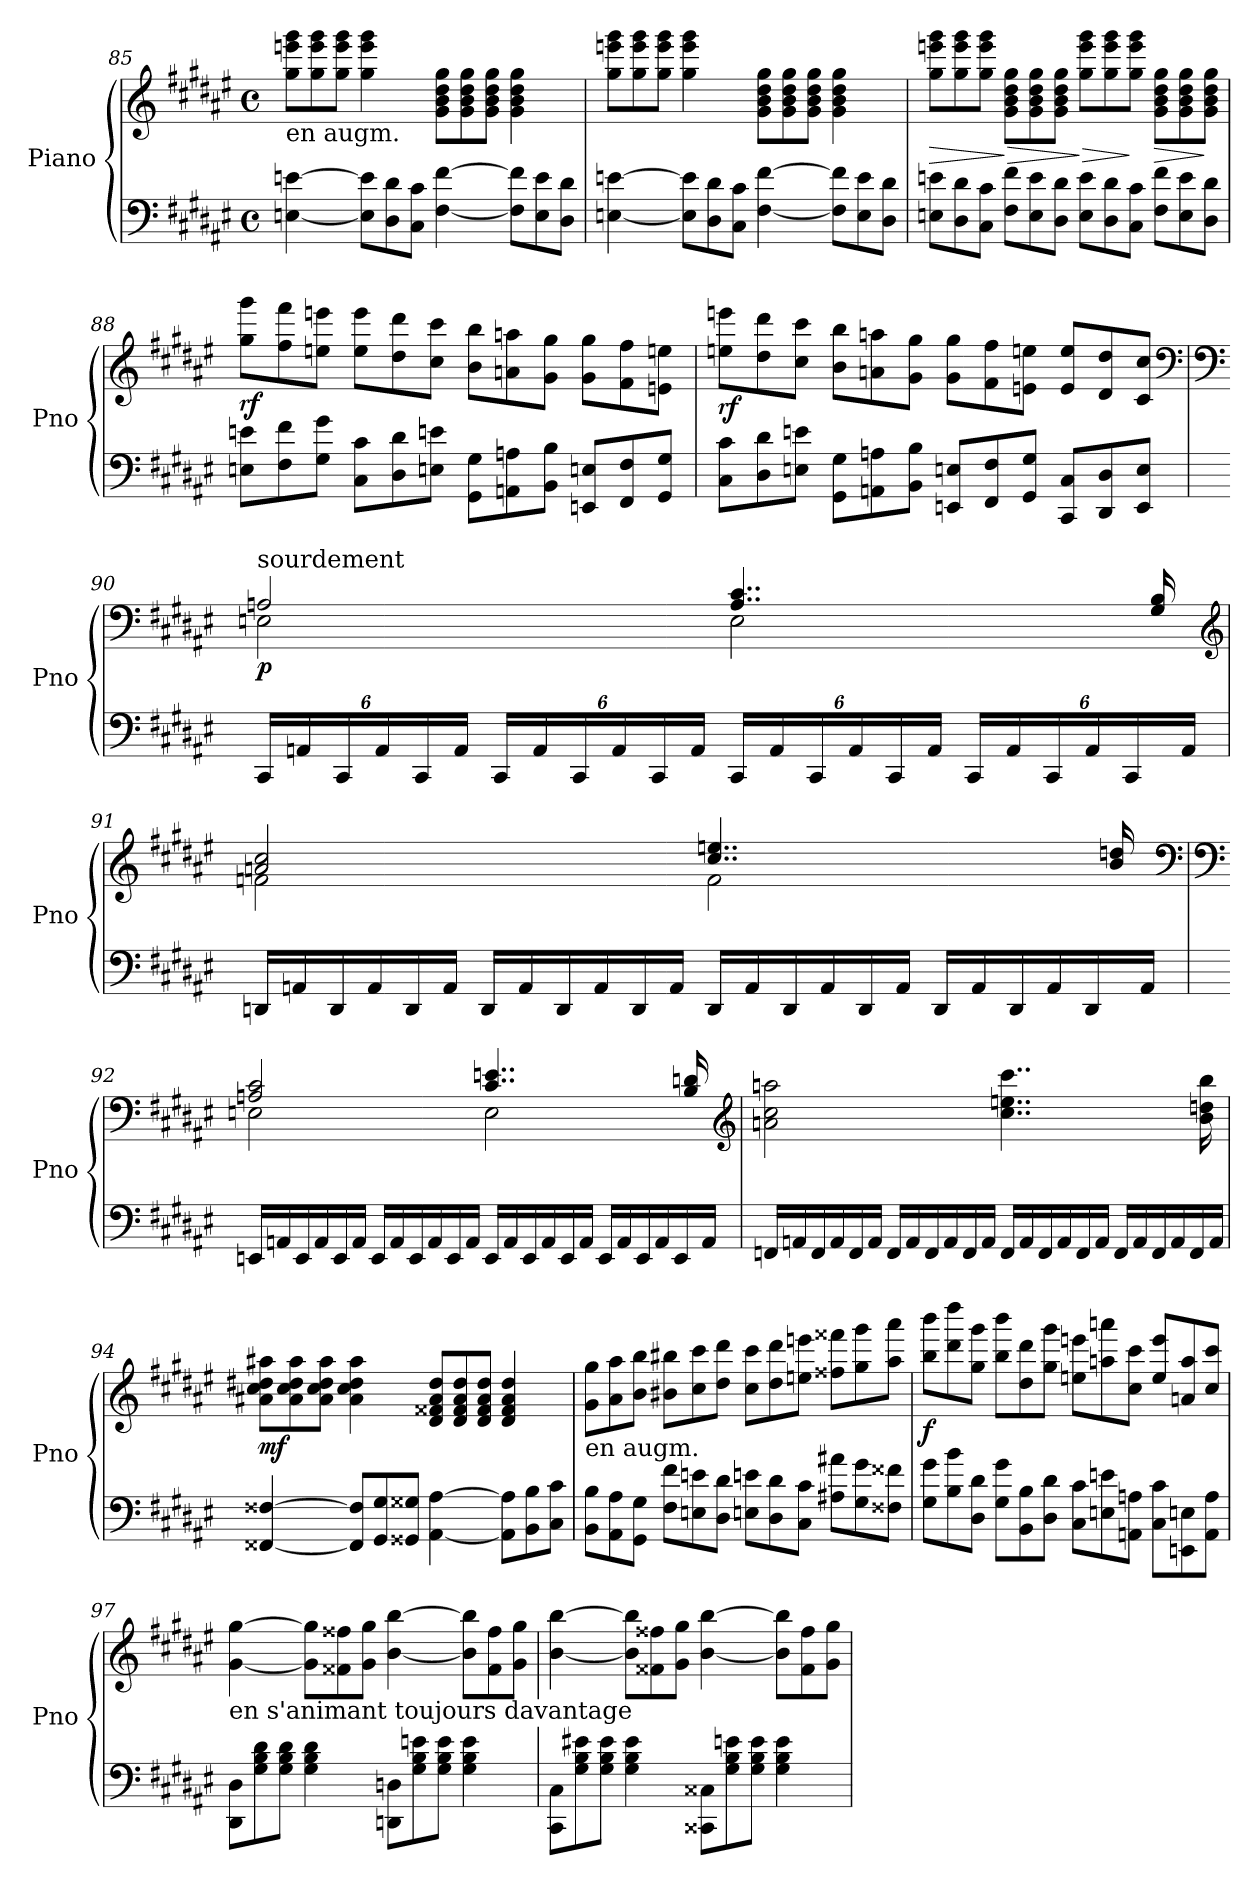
**kern	**kern	**dynam
*part1	*part1	*part1
*staff2	*staff1	*staff1/2
*I"Piano	*	*
*I'Pno	*	*
*clefF4	*clefG2	*
*k[f#c#g#d#a#e#]	*k[f#c#g#d#a#e#]	*
*F#:	*F#:	*
*M4/4	*M4/4	*
*met(c)	*met(c)	*
*	*Xtuplet	*
=85	=85	=85
!	!LO:TX:b:t=en augm.	!
[4En\ [4en\	12gg#\ 12eeen\ 12ggg#\L	.
.	12gg#\ 12eee\ 12ggg#\	.
.	12gg#\ 12eee\ 12ggg#\J	.
*Xtuplet	*	*
12E\] 12e\]L	4gg#\ 4eee\ 4ggg#\	.
12D#\ 12d#\	.	.
12C#\ 12c#\J	.	.
[4F#\ [4f#\	12g#\ 12b\ 12dd#\ 12gg#\L	.
.	12g#\ 12b\ 12dd#\ 12gg#\	.
.	12g#\ 12b\ 12dd#\ 12gg#\J	.
12F#\] 12f#\]L	4g#\ 4b\ 4dd#\ 4gg#\	.
12E\ 12e\	.	.
12D#\ 12d#\J	.	.
=86	=86	=86
[4En\ [4en\	12gg#\ 12eeen\ 12ggg#\L	.
.	12gg#\ 12eee\ 12ggg#\	.
.	12gg#\ 12eee\ 12ggg#\J	.
12E\] 12e\]L	4gg#\ 4eee\ 4ggg#\	.
12D#\ 12d#\	.	.
12C#\ 12c#\J	.	.
[4F#\ [4f#\	12g#\ 12b\ 12dd#\ 12gg#\L	.
.	12g#\ 12b\ 12dd#\ 12gg#\	.
.	12g#\ 12b\ 12dd#\ 12gg#\J	.
12F#\] 12f#\]L	4g#\ 4b\ 4dd#\ 4gg#\	.
12E\ 12e\	.	.
12D#\ 12d#\J	.	.
!!LO:LB:g=z
=87	=87	=87
!	!	!LO:HP:b
12En\ 12en\L	12gg#\ 12eeen\ 12ggg#\L	>
12D#\ 12d#\	12gg#\ 12eee\ 12ggg#\	.
12C#\ 12c#\J	12gg#\ 12eee\ 12ggg#\J	.
!	!	!LO:HP:n=1:b
12F#\ 12f#\L	12g#\ 12b\ 12dd#\ 12gg#\L	] >
12E\ 12e\	12g#\ 12b\ 12dd#\ 12gg#\	.
12D#\ 12d#\J	12g#\ 12b\ 12dd#\ 12gg#\J	.
!	!	!LO:HP:n=1:b
12E\ 12e\L	12gg#\ 12eee\ 12ggg#\L	] >
12D#\ 12d#\	12gg#\ 12eee\ 12ggg#\	.
12C#\ 12c#\J	12gg#\ 12eee\ 12ggg#\J	]
!	!	!LO:HP:b
12F#\ 12f#\L	12g#\ 12b\ 12dd#\ 12gg#\L	>
12E\ 12e\	12g#\ 12b\ 12dd#\ 12gg#\	.
12D#\ 12d#\J	12g#\ 12b\ 12dd#\ 12gg#\J	]
=88	=88	=88
!	!	!LO:DY:b
12En\ 12en\L	12gg#\ 12ggg#\L	rf
12F#\ 12f#\	12ff#\ 12fff#\	.
12G#\ 12g#\J	12een\ 12eeen\J	.
12C#\ 12c#\L	12ee\ 12eee\L	.
12D#\ 12d#\	12dd#\ 12ddd#\	.
12En\ 12en\J	12cc#\ 12ccc#\J	.
12GG#\ 12G#\L	12b\ 12bb\L	.
12AAn\ 12An\	12an\ 12aan\	.
12BB\ 12B\J	12g#\ 12gg#\J	.
12EEn/ 12En/L	12g#\ 12gg#\L	.
12FF#/ 12F#/	12f#\ 12ff#\	.
12GG#/ 12G#/J	12en\ 12een\J	.
=89	=89	=89
!	!	!LO:DY:b
12C#\ 12c#\L	12een\ 12eeen\L	rf
12D#\ 12d#\	12dd#\ 12ddd#\	.
12En\ 12en\J	12cc#\ 12ccc#\J	.
12GG#\ 12G#\L	12b\ 12bb\L	.
12AAn\ 12An\	12an\ 12aan\	.
12BB\ 12B\J	12g#\ 12gg#\J	.
12EEn/ 12En/L	12g#\ 12gg#\L	.
12FF#/ 12F#/	12f#\ 12ff#\	.
12GG#/ 12G#/J	12en\ 12een\J	.
12CC#/ 12C#/L	12e/ 12ee/L	.
12DD#/ 12D#/	12d#/ 12dd#/	.
12EE/ 12E/J	12c#/ 12cc#/J	.
*	*clefF4	*
!!LO:LB:g=z
=90	=90	=90
*	*clefF4	*
*tuplet	*	*
*Xbrackettup	*	*
*	*^	*
!	!LO:TX:a:t=sourdement	!	!
!	!	!	!LO:DY:b
24CC#/LL	2An/	2En\	p
24AAn/	.	.	.
24CC#/	.	.	.
24AA/	.	.	.
24CC#/	.	.	.
24AA/JJ	.	.	.
24CC#/LL	.	.	.
24AA/	.	.	.
24CC#/	.	.	.
24AA/	.	.	.
24CC#/	.	.	.
24AA/JJ	.	.	.
24CC#/LL	4..A/ 4..c#/	2E\	.
24AA/	.	.	.
24CC#/	.	.	.
24AA/	.	.	.
24CC#/	.	.	.
24AA/JJ	.	.	.
24CC#/LL	.	.	.
24AA/	.	.	.
24CC#/	.	.	.
24AA/	.	.	.
24CC#/	.	.	.
.	16G#/ 16B/	.	.
24AA/JJ	.	.	.
*	*clefG2	*	*
=91	=91	=91	=91
*Xtuplet	*	*	*
24DDn/LL	2an/ 2cc#/	2fn\	.
24AAn/	.	.	.
24DD/	.	.	.
24AA/	.	.	.
24DD/	.	.	.
24AA/JJ	.	.	.
24DD/LL	.	.	.
24AA/	.	.	.
24DD/	.	.	.
24AA/	.	.	.
24DD/	.	.	.
24AA/JJ	.	.	.
24DD/LL	4..cc#/ 4..een/	2f\	.
24AA/	.	.	.
24DD/	.	.	.
24AA/	.	.	.
24DD/	.	.	.
24AA/JJ	.	.	.
24DD/LL	.	.	.
24AA/	.	.	.
24DD/	.	.	.
24AA/	.	.	.
24DD/	.	.	.
.	16b/ 16ddn/	.	.
24AA/JJ	.	.	.
*	*clefF4	*	*
!!LO:PB:g=z	!!
=92	=92	=92	=92
*	*clefF4	*	*
24EEn/LL	2An/ 2c#/	2En\	.
24AAn/	.	.	.
24EE/	.	.	.
24AA/	.	.	.
24EE/	.	.	.
24AA/JJ	.	.	.
24EE/LL	.	.	.
24AA/	.	.	.
24EE/	.	.	.
24AA/	.	.	.
24EE/	.	.	.
24AA/JJ	.	.	.
24EE/LL	4..c#/ 4..en/	2E\	.
24AA/	.	.	.
24EE/	.	.	.
24AA/	.	.	.
24EE/	.	.	.
24AA/JJ	.	.	.
24EE/LL	.	.	.
24AA/	.	.	.
24EE/	.	.	.
24AA/	.	.	.
24EE/	.	.	.
.	16B/ 16dn/	.	.
24AA/JJ	.	.	.
*	*v	*v	*
*	*clefG2	*
=93	=93	=93
24FFn/LL	2an\ 2cc#\ 2aan\	.
24AAn/	.	.
24FF/	.	.
24AA/	.	.
24FF/	.	.
24AA/JJ	.	.
24FF/LL	.	.
24AA/	.	.
24FF/	.	.
24AA/	.	.
24FF/	.	.
24AA/JJ	.	.
24FF/LL	4..cc#\ 4..een\ 4..ccc#\	.
24AA/	.	.
24FF/	.	.
24AA/	.	.
24FF/	.	.
24AA/JJ	.	.
24FF/LL	.	.
24AA/	.	.
24FF/	.	.
24AA/	.	.
24FF/	.	.
.	16b\ 16ddn\ 16bb\	.
24AA/JJ	.	.
!!LO:LB:g=z
=94	=94	=94
!	!	!LO:DY:b
[4FF##X/ [4F##X/	12a#X\ 12cc#\ 12dd#X\ 12aa#X\L	mf
.	12a#\ 12cc#\ 12dd#\ 12aa#\	.
.	12a#\ 12cc#\ 12dd#\ 12aa#\J	.
12FF##/] 12F##/]L	4a#\ 4cc#\ 4dd#\ 4aa#\	.
12GG#/ 12G#/	.	.
12GG##X/ 12G##X/J	.	.
[4AA#\ [4A#\	12d#/ 12f##X/ 12a#/ 12dd#/L	.
.	12d#/ 12f##/ 12a#/ 12dd#/	.
.	12d#/ 12f##/ 12a#/ 12dd#/J	.
12AA#\] 12A#\]L	4d#/ 4f##/ 4a#/ 4dd#/	.
12BB\ 12B\	.	.
12C#\ 12c#\J	.	.
=95	=95	=95
!LO:TX:a:t=en augm.	!	!
12BB\ 12B\L	12g#\ 12gg#\L	.
12AA#\ 12A#\	12a#\ 12aa#\	.
12GG#\ 12G#\J	12b\ 12bb\J	.
12F#\ 12f#\L	12b#X\ 12bb#X\L	.
12En\ 12en\	12cc#\ 12ccc#\	.
12D#\ 12d#\J	12dd#\ 12ddd#\J	.
12En\ 12en\L	12cc#\ 12ccc#\L	.
12D#\ 12d#\	12dd#\ 12ddd#\	.
12C#\ 12c#\J	12een\ 12eeen\J	.
12A#X\ 12a#X\L	12ff##X\ 12fff##X\L	.
12G#\ 12g#\	12gg#\ 12ggg#\	.
12F##X\ 12f##X\J	12aa#\ 12aaa#\J	.
=96	=96	=96
!	!	!LO:DY:b
12G#\ 12g#\L	12bb\ 12bbb\L	f
12B\ 12b\	12ddd#\ 12dddd#\	.
12D#\ 12d#\J	12gg#\ 12ggg#\J	.
12G#\ 12g#\L	12bb\ 12bbb\L	.
12BB\ 12B\	12dd#\ 12ddd#\	.
12D#\ 12d#\J	12gg#\ 12ggg#\J	.
12C#\ 12c#\L	12een\ 12eeen\L	.
12En\ 12en\	12aan\ 12aaan\	.
12AAn\ 12An\J	12cc#\ 12ccc#\J	.
12C#\ 12c#\L	12ee/ 12eee/L	.
12EEn\ 12En\	12an/ 12aa/	.
12AA\ 12A\J	12cc#/ 12ccc#/J	.
!!LO:LB:g=z
=97	=97	=97
!LO:TX:a:t=en s'animant toujours davantage	!	!
12DD#\ 12D#\L	[4g#\ [4gg#\	.
12G#\ 12B\ 12d#\	.	.
12G#\ 12B\ 12d#\J	.	.
4G#\ 4B\ 4d#\	12g#\] 12gg#\]L	.
.	12f##X\ 12ff##X\	.
.	12g#\ 12gg#\J	.
12DDn\ 12Dn\L	[4b\ [4bb\	.
12G#\ 12B\ 12en\	.	.
12G#\ 12B\ 12e\J	.	.
4G#\ 4B\ 4e\	12b\] 12bb\]L	.
.	12f##\ 12ff##\	.
.	12g#\ 12gg#\J	.
=98	=98	=98
12CC#\ 12C#\L	[4b\ [4bb\	.
12G#\ 12B\ 12e#X\	.	.
12G#\ 12B\ 12e#\J	.	.
4G#\ 4B\ 4e#\	12b\] 12bb\]L	.
.	12f##X\ 12ff##X\	.
.	12g#\ 12gg#\J	.
12CC##X\ 12C##X\L	[4b\ [4bb\	.
12G#\ 12B\ 12en\	.	.
12G#\ 12B\ 12e\J	.	.
4G#\ 4B\ 4e\	12b\] 12bb\]L	.
.	12f##\ 12ff##\	.
.	12g#\ 12gg#\J	.
=	=	=
*-	*-	*-
